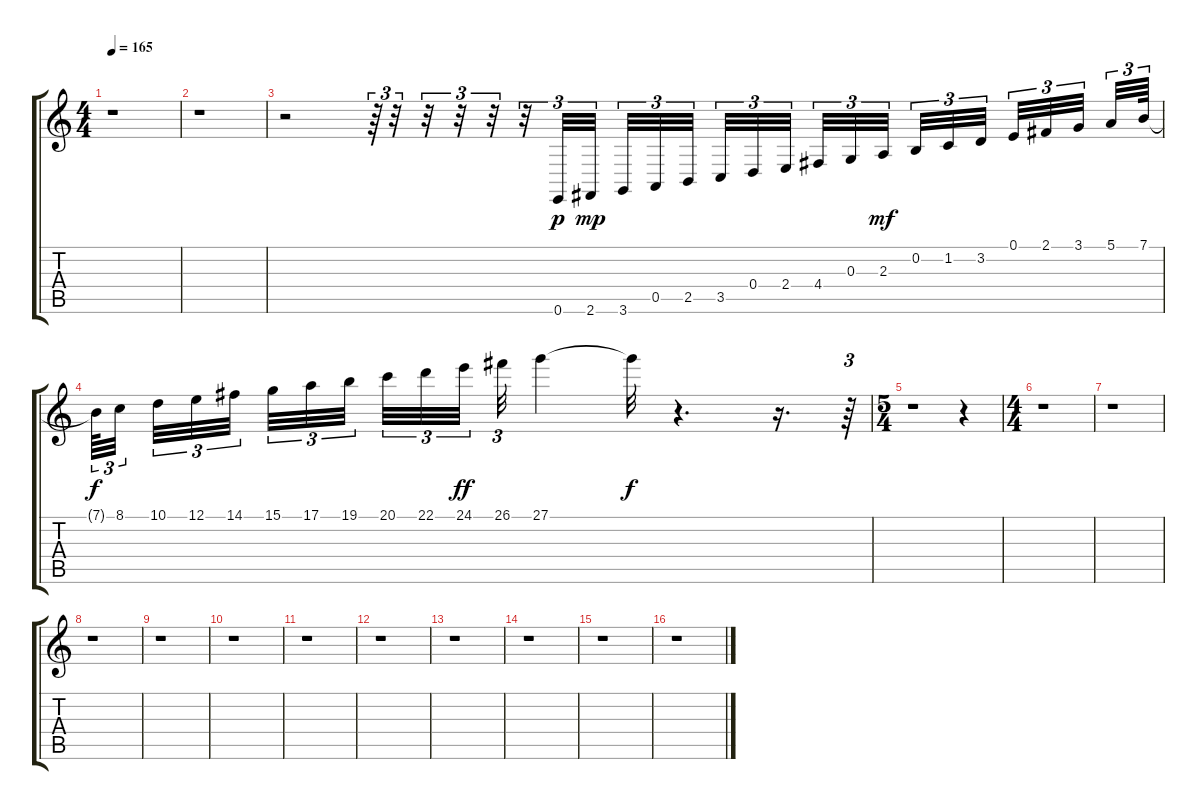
\track "" {instrument fiddle}
\staff {score tabs}
\tuning (E4 B3 G3 D3 A2 E2) {hide}
\ts (4 4)
\tempo 165
\clef g2
\ks c
r.1{dy f} |
r.1 |
r.2 r.64{tu (3 2)} r.32{tu (3 2)} r.32{tu (3 2)} r.32{tu (3 2)} r.32{tu (3 2)} r.32{tu (3 2)} 0.6.32{tu (3 2) dy p} 2.6.32{tu (3 2) dy mp} 3.6.32{tu (3 2)} 0.5.32{tu (3 2)} 2.5.32{tu (3 2)} 3.5.32{tu (3 2)} 0.4.32{tu (3 2)} 2.4.32{tu (3 2)} 4.4.32{tu (3 2)} 0.3.32{tu (3 2)} 2.3.32{tu (3 2) dy mf} 0.2.32{tu (3 2)} 1.2.32{tu (3 2)} 3.2.32{tu (3 2)} 0.1.32{tu (3 2)} 2.1.32{tu (3 2)} 3.1.32{tu (3 2)} 5.1.32{tu (3 2)} 7.1.64{tu (3 2)} |
7.1{t}.64{tu (3 2) dy f} 8.1.32{tu (3 2)} 10.1.32{tu (3 2)} 12.1.32{tu (3 2)} 14.1.32{tu (3 2)} 15.1.32{tu (3 2)} 17.1.32{tu (3 2)} 19.1.32{tu (3 2)} 20.1.32{tu (3 2)} 22.1.32{tu (3 2)} 24.1.32{tu (3 2) dy ff} 26.1.32{tu (3 2)} 27.1.4 27.1{t}.32{dy f} r.4{d} r.16{d} r.64{tu (3 2)} |
\ts (5 4)
r.1 r.4 |
\ts (4 4)
r.1 |
r.1 |
r.1 |
r.1 |
r.1 |
r.1 |
r.1 |
r.1 |
r.1 |
r.1 |
r.1
